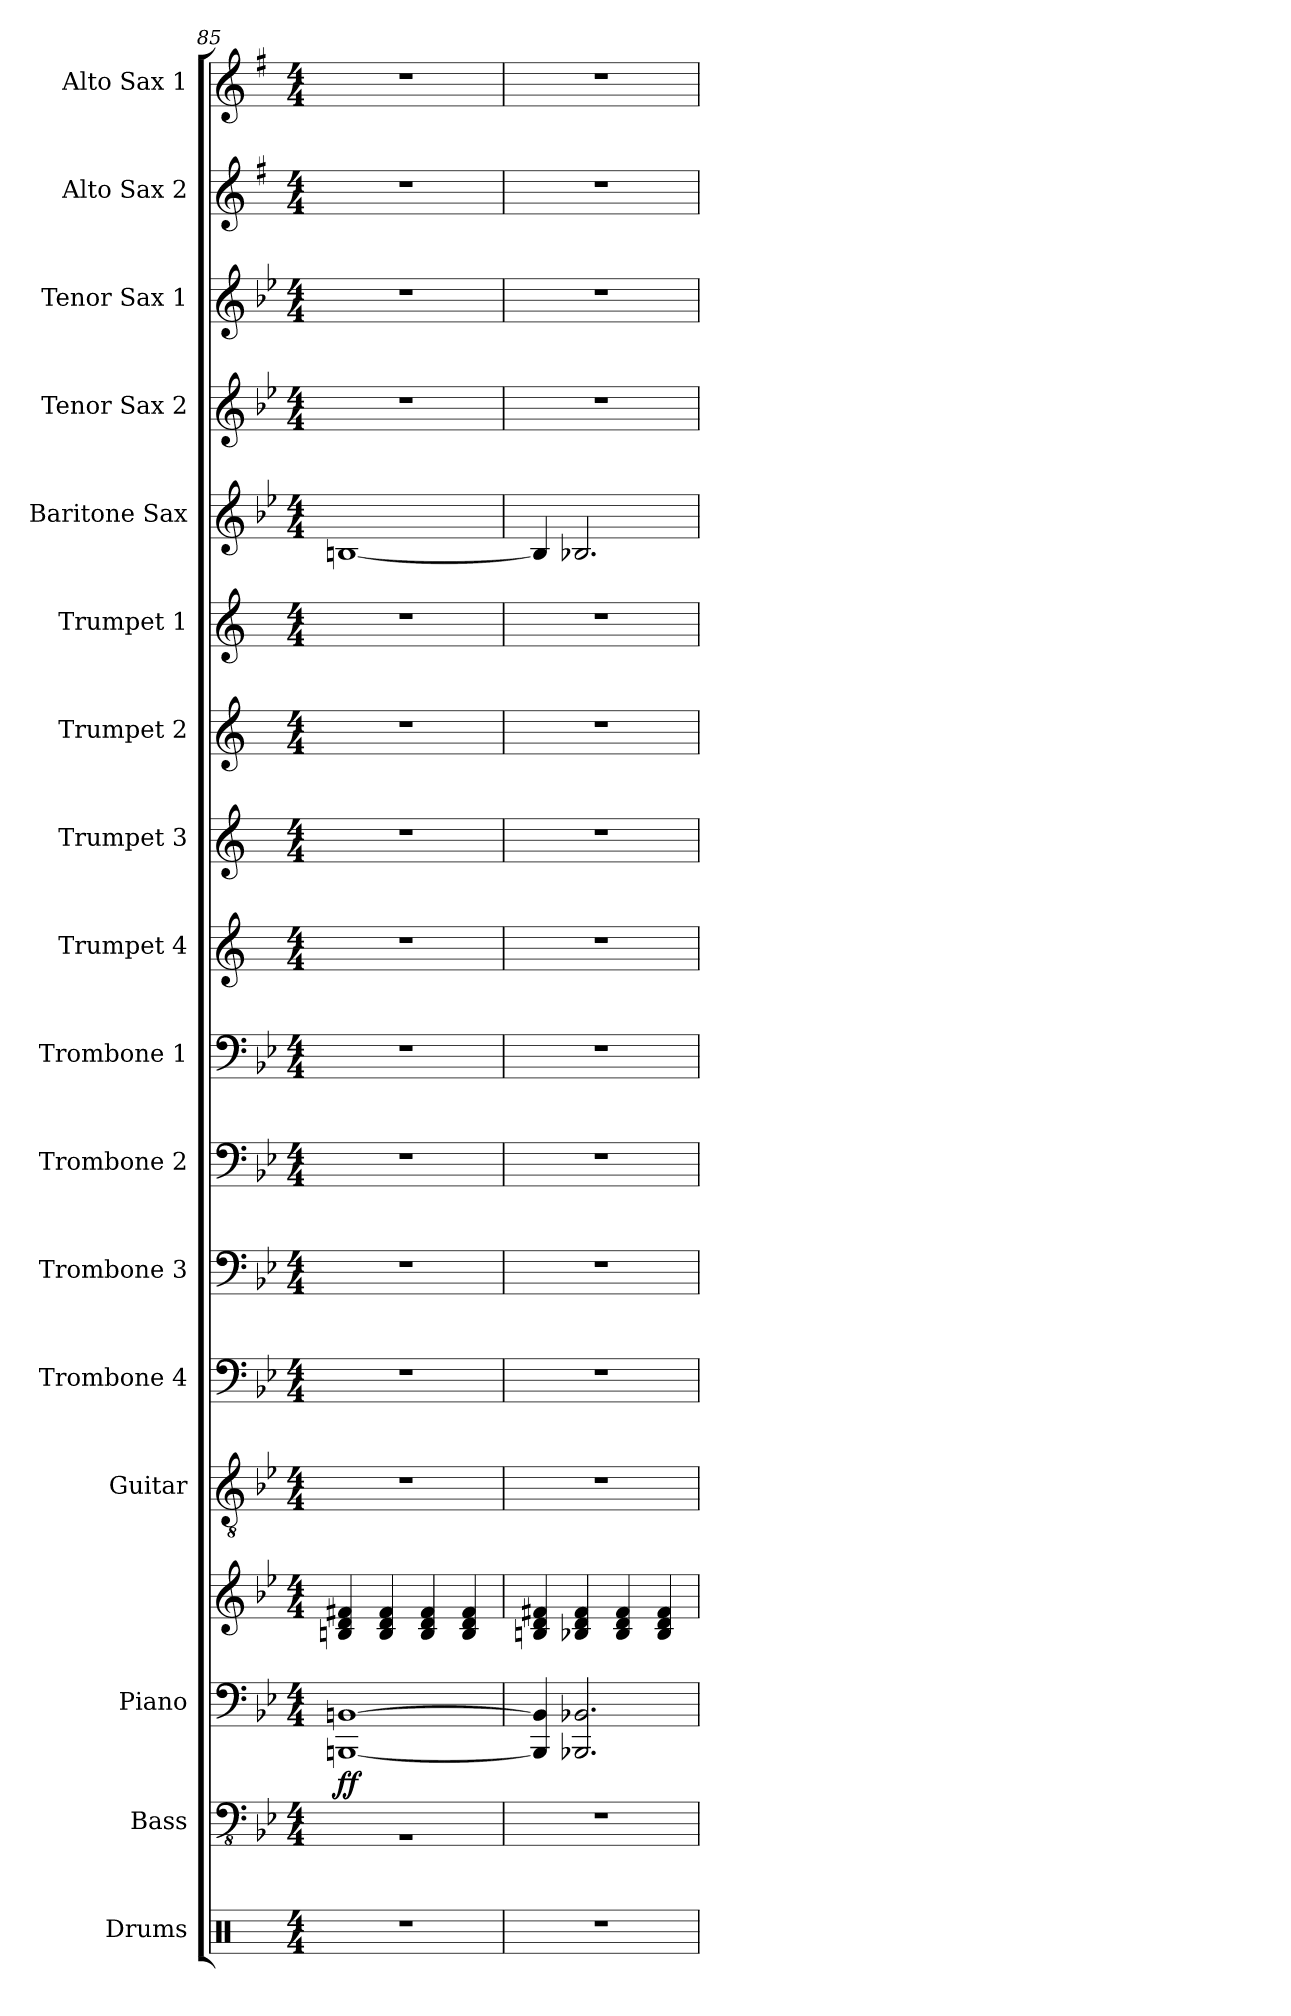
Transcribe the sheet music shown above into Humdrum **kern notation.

**kern	**kern	**kern	**kern	**dynam	**kern	**kern	**kern	**kern	**kern	**kern	**kern	**kern	**kern	**kern	**kern	**kern	**kern	**kern
*part17	*part16	*part15	*part15	*part15	*part14	*part13	*part12	*part11	*part10	*part9	*part8	*part7	*part6	*part5	*part4	*part3	*part2	*part1
*staff18	*staff17	*staff16	*staff15	*staff15/16	*staff14	*staff13	*staff12	*staff11	*staff10	*staff9	*staff8	*staff7	*staff6	*staff5	*staff4	*staff3	*staff2	*staff1
*I"Drums	*I"Bass	*I"Piano	*	*	*I"Guitar	*I"Trombone 4	*I"Trombone 3	*I"Trombone 2	*I"Trombone 1	*I"Trumpet 4	*I"Trumpet 3	*I"Trumpet 2	*I"Trumpet 1	*I"Baritone Sax	*I"Tenor Sax 2	*I"Tenor Sax 1	*I"Alto Sax 2	*I"Alto Sax 1
*I'Drums	*I'Bass	*I'Piano	*	*	*I'Gtr.	*I'Tbn. 4	*I'Tbn. 3	*I'Tbn. 2	*I'Tbn. 1	*I'Tpt. 4	*I'Tpt. 3	*I'Tpt. 2	*I'Tpt. 1	*I'Bari	*I'Tenor 2	*I'Tenor 1	*I'Alto 2	*I'Alto 1
*clefX	*clefFv4	*clefF4	*clefG2	*	*clefGv2	*clefF4	*clefF4	*clefF4	*clefF4	*clefG2	*clefG2	*clefG2	*clefG2	*clefG2	*clefG2	*clefG2	*clefG2	*clefG2
*	*	*	*	*	*	*	*	*	*	*ITrd1c2	*ITrd1c2	*ITrd1c2	*ITrd1c2	*ITrd12c21	*ITrd8c14	*ITrd8c14	*ITrd5c9	*ITrd5c9
*k[]	*k[b-e-]	*k[b-e-]	*k[b-e-]	*	*k[b-e-]	*k[b-e-]	*k[b-e-]	*k[b-e-]	*k[b-e-]	*k[b-e-]	*k[b-e-]	*k[b-e-]	*k[b-e-]	*k[b-e-]	*k[b-e-]	*k[b-e-]	*k[b-e-]	*k[b-e-]
*M4/4	*M4/4	*M4/4	*M4/4	*	*M4/4	*M4/4	*M4/4	*M4/4	*M4/4	*M4/4	*M4/4	*M4/4	*M4/4	*M4/4	*M4/4	*M4/4	*M4/4	*M4/4
=85	=85	=85	=85	=85	=85	=85	=85	=85	=85	=85	=85	=85	=85	=85	=85	=85	=85	=85
!	!	!	!	!LO:DY:b=2	!	!	!	!	!	!	!	!	!	!	!	!	!	!
!	!	!	!	!LO:DY:n=1:b	!	!	!	!	!	!	!	!	!	!	!	!	!	!
1r	1rBBB	[1BBBn [1BBn	4Bn/ 4d/ 4f#X/	f f	1r	1r	1r	1r	1r	1r	1r	1r	1r	[1BBn	1r	1r	1r	1r
.	.	.	4B/ 4d/ 4f#/	.	.	.	.	.	.	.	.	.	.	.	.	.	.	.
.	.	.	4B/ 4d/ 4f#/	.	.	.	.	.	.	.	.	.	.	.	.	.	.	.
.	.	.	4B/ 4d/ 4f#/	.	.	.	.	.	.	.	.	.	.	.	.	.	.	.
=86	=86	=86	=86	=86	=86	=86	=86	=86	=86	=86	=86	=86	=86	=86	=86	=86	=86	=86
1r	1r	4BBB/] 4BB/]	4Bn/ 4d/ 4f#X/	.	1r	1r	1r	1r	1r	1r	1r	1r	1r	4BB/]	1r	1r	1r	1r
.	.	2.BBB-X/ 2.BB-X/	4B-X/ 4d/ 4f#/	.	.	.	.	.	.	.	.	.	.	2.BB-X/	.	.	.	.
.	.	.	4B-/ 4d/ 4f#/	.	.	.	.	.	.	.	.	.	.	.	.	.	.	.
.	.	.	4B-/ 4d/ 4f#/	.	.	.	.	.	.	.	.	.	.	.	.	.	.	.
=	=	=	=	=	=	=	=	=	=	=	=	=	=	=	=	=	=	=
*-	*-	*-	*-	*-	*-	*-	*-	*-	*-	*-	*-	*-	*-	*-	*-	*-	*-	*-
